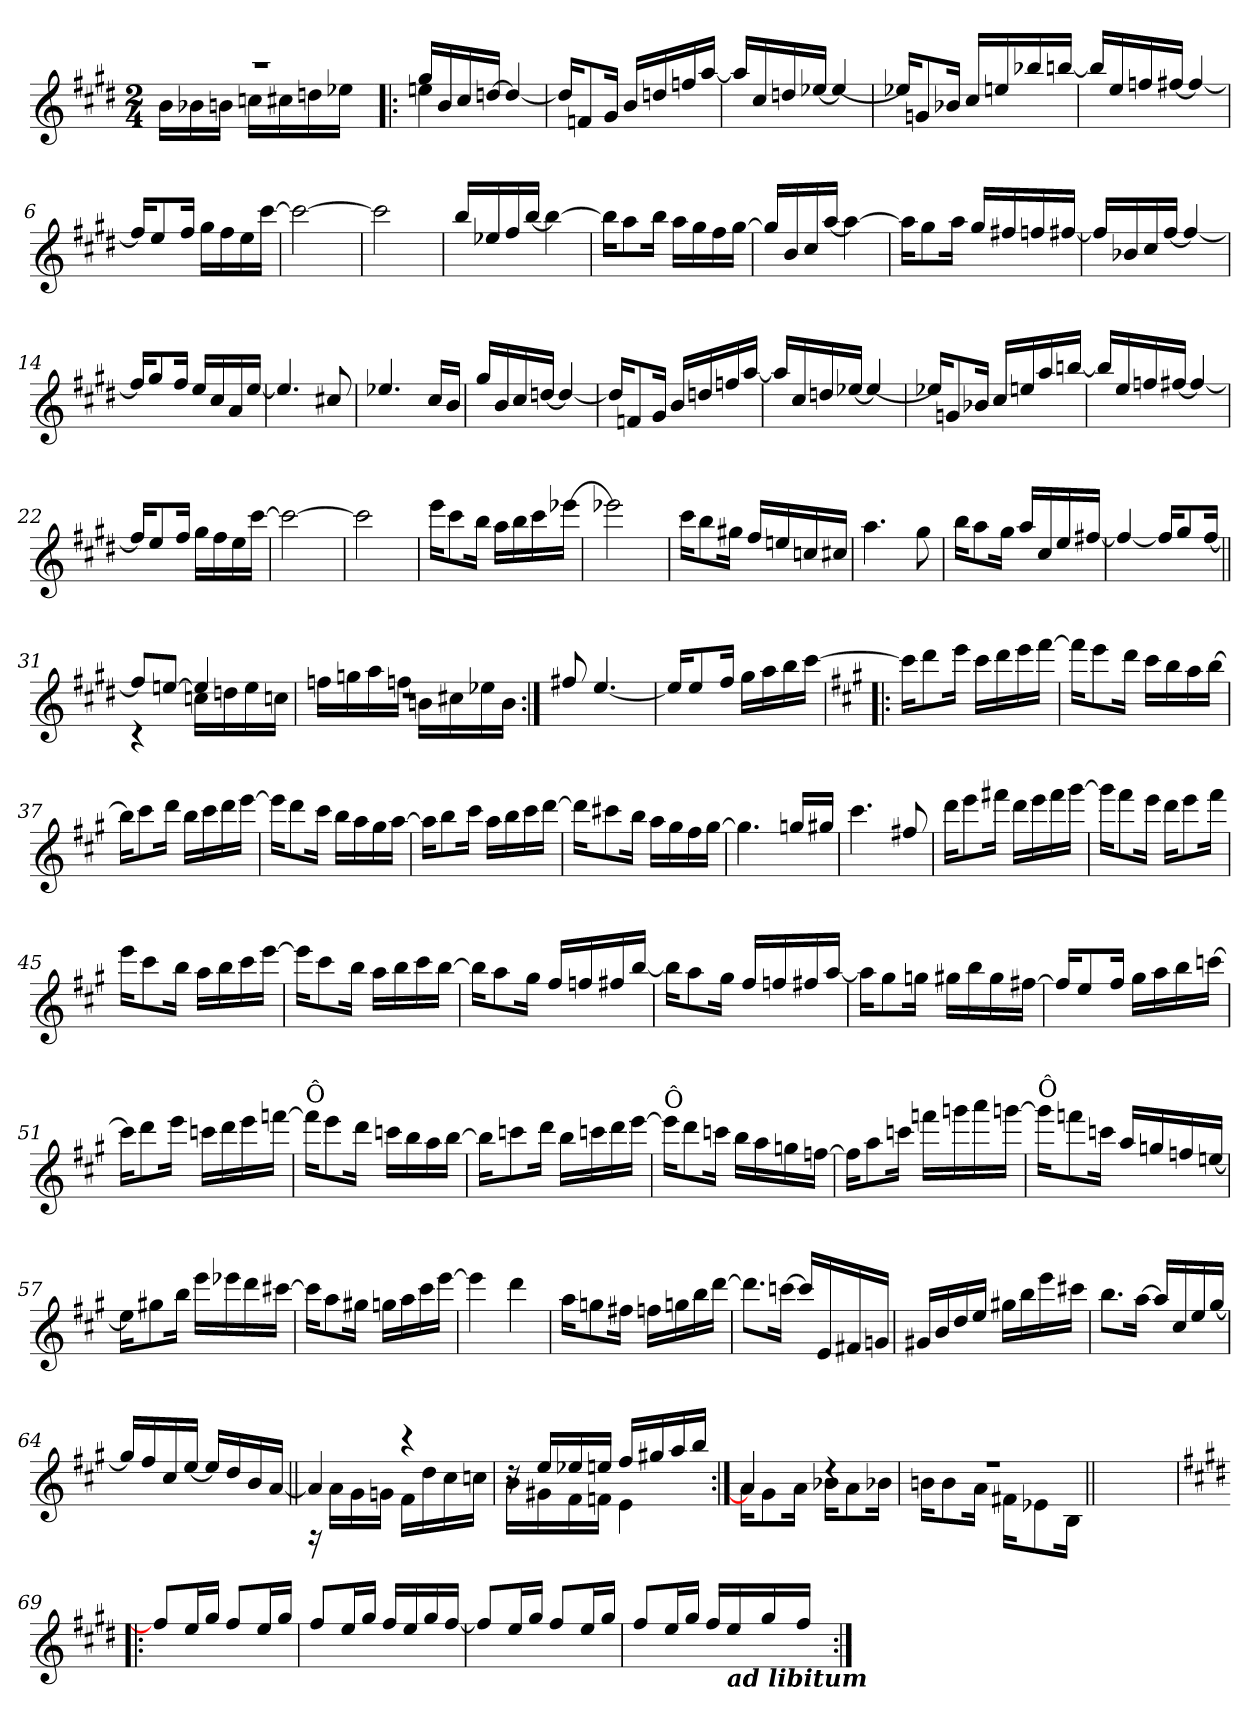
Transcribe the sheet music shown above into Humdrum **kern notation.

**kern
*part1
*staff1
*clefG2
*k[f#c#g#d#]
*E:
*M2/4
=
*^
2r	16b\LL
.	16b-X\
.	16bn\JJ
.	16ccn\LL
.	16cc#X\
.	16ddn\
.	16ee-X\JJ
.	16ryy
=1!|:	=1!|:
16gg#/LL	4een\
16b/	.
16cc#/	.
[>16ddn/JJ	.
4dd/_	4ryy
*v	*v
=2
16ddn/KL]
8fn/
16g#/Jk
16b/LL
16ddn/
16ffn/
[16aa/JJ
=3
16aa/LL]
16cc#/
16ddn/
[16ee-X/JJ
4ee-/_
=4
16ee-X/KL]
8gn/
16b-X/Jk
16cc#/LL
16een/
16bb-X/
[16bbn/JJ
!!LO:LB:g=z
=5
16bb/LL]
16ee/
16ffn/
[16ff#X/JJ
4ff#/_
=6
16ff#/KL]
8ee/
16ff#/Jk
16gg#\LL
16ff#\
16ee\
[16ccc#\JJ
=7
2ccc#\_
=8
2ccc#\]
=9
16bb/LL
16ee-X/
16ff#/
[16bb/JJ
4bb\_
=10
16bb\KL]
8aa\
16bb\Jk
16aa\LL
16gg#\
16ff#\
[16gg#\JJ
!!LO:LB:g=z
=11
16gg#/LL]
16b/
16cc#/
[16aa/JJ
4aa\_
=12
16aa\KL]
8gg#\
16aa\Jk
16gg#/LL
16ff#X/
16ffn/
[16ff#X/JJ
=13
16ff#/LL]
16b-X/
16cc#/
[16ff#/JJ
4ff#/_
=14
16ff#/KL]
8gg#/
16ff#/Jk
16ee/LL
16cc#/
16a/
[16ee/JJ
=15
4.ee/]
8cc#X/
!!LO:LB:g=z
=16
4.ee-X/
16cc#/LL
16b/JJ
=17
16gg#/LL
16b/
16cc#/
[16ddn/JJ
4dd/_
=18
16ddn/KL]
8fn/
16g#/Jk
16b/LL
16ddn/
16ffn/
[16aa/JJ
=19
16aa/LL]
16cc#/
16ddn/
[16ee-X/JJ
4ee-/_
=20
16ee-X/KL]
8gn/
16b-X/Jk
16cc#/LL
16een/
16aa/
[16bbn/JJ
!!LO:LB:g=z
=21
16bb/LL]
16ee/
16ffn/
[16ff#X/JJ
4ff#/_
=22
16ff#/KL]
8ee/
16ff#/Jk
16gg#\LL
16ff#\
16ee\
[16ccc#\JJ
=23
2ccc#\_
=24
2ccc#\]
=25
16eee\KL
8ccc#\
16bb\Jk
16aa\LL
16bb\
16ccc#\
[16eee-X\JJ
!!LO:LB:g=z
=26
2eee-X\]
=27
16ccc#\KL
8bb\
16gg#X\Jk
16ff#/LL
16een/
16ccn/
16cc#X/JJ
=28
4.aa\
8gg#\
=29
16bb\KL
8aa\
16gg#\Jk
16aa/LL
16cc#/
16ee/
[16ff#X/JJ
=30
4ff#/_
16ff#/KL]
8gg#/
[16ff#/Jk
!!LO:LB:g=z
=31||
*^
8ff#/L]	4rc
[>8een/J	.
4ee/]	16ccn\LL
.	16ddn\
.	16ee\
.	16ccn\JJ
=32	=32
2rdd	16ffn\LL
.	16ggn\
.	16aa\
.	16ffn\JJ
.	16bn\LL
.	16cc#X\
.	16ee-X\
.	16b\JJ
*v	*v
=33:|!
8ff#X/
[4.ee/
=34
16ee/KL]
8ee/
16ff#/Jk
16gg#\LL
16aa\
16bb\
[16ccc#\JJ
!!LO:LB:g=z
=35!|:
*k[f#c#g#]
*A:
16ccc#\KL]
8ddd\
16eee\Jk
16ccc#\LL
16ddd\
16eee\
[16fff#\JJ
=36
16fff#\KL]
8eee\
16ddd\Jk
16ccc#\LL
16bb\
16aa\
[16bb\JJ
=37
16bb\KL]
8ccc#\
16ddd\Jk
16bb\LL
16ccc#\
16ddd\
[16eee\JJ
=38
16eee\KL]
8ddd\
16ccc#\Jk
16bb\LL
16aa\
16gg#\
[16aa\JJ
=39
16aa\KL]
8bb\
16ccc#\Jk
16aa\LL
16bb\
16ccc#\
[16ddd\JJ
!!LO:LB:g=z
=40
16ddd\KL]
8ccc#X\
16bb\Jk
16aa\LL
16gg#\
16ff#\
[16gg#\JJ
=41
4.gg#\]
16ggn/LL
16gg#X/JJ
=42
4.ccc#\
8ff#X/
=43
16ddd\KL
8eee\
16fff#X\Jk
16ddd\LL
16eee\
16fff#\
[16ggg#\JJ
=44
16ggg#\KL]
8fff#\
16eee\Jk
16ddd\KL
8eee\
16fff#\Jk
!!LO:PB:g=z
=45
16eee\KL
8ccc#\
16bb\Jk
16aa\LL
16bb\
16ccc#\
[16eee\JJ
=46
16eee\KL]
8ccc#\
16bb\Jk
16aa\LL
16bb\
16ccc#\
[16bb\JJ
=47
16bb\KL]
8aa\
16gg#\Jk
16ff#/LL
16ffn/
16ff#X/
[16bb/JJ
=48
16bb\KL]
8aa\
16gg#\Jk
16ff#/LL
16ffn/
16ff#X/
[16aa/JJ
!!LO:LB:g=z
=49
16aa\KL]
8gg#\
16ggn\Jk
16gg#X\LL
16bb\
16gg#\
[16ff#X\JJ
=50
16ff#/KL]
8ee/
16ff#/Jk
16gg#\LL
16aa\
16bb\
[16cccn\JJ
=51
16cccn\KL]
8ddd\
16eee\Jk
16cccn\LL
16ddd\
16eee\
[16fffn\JJ
=52
!LO:TX:a:t=Ô
16fff\KL]
8eee\
16ddd\Jk
16cccn\LL
16bb\
16aa\
[16bb\JJ
!!LO:LB:g=z
=53
16bb\KL]
8cccn\
16ddd\Jk
16bb\LL
16cccn\
16ddd\
[16eee\JJ
=54
!LO:TX:a:t=Ô
16eee\KL]
8ddd\
16cccn\Jk
16bb\LL
16aa\
16ggn\
[16ffn\JJ
=55
16ffn\KL]
8aa\
16cccn\Jk
16fffn\LL
16gggn\
16aaa\
[16gggn\JJ
=56
!LO:TX:a:t=Ô
16ggg\KL]
8fffn\
16cccn\Jk
16aa/LL
16ggn/
16ffn/
[16een/JJ
!!LO:LB:g=z
=57
16ee\KL]
8gg#X\
16bb\Jk
16eee\LL
16eee-X\
16ddd\
[16ccc#X\JJ
=58
16ccc#\KL]
8aa\
16gg#X\Jk
16ggn\LL
16aa\
16ccc#\
[16eee\JJ
=59
4eee\]
4ddd\
=60
16aa\KL
8ggn\
16ff#X\Jk
16ffn\LL
16ggn\
16bb\
[16ddd\JJ
!!LO:LB:g=z
=61
8.ddd\L]
[16cccn\Jk
16ccc/LL]
16e/
16f#X/
16gn/JJ
=62
16g#X/LL
16b/
16dd/
16ee/JJ
16gg#X\LL
16bb\
16eee\
16ccc#X\JJ
=63
8.bb\L
[16aa\Jk
16aa/LL]
16cc#/
16ee/
[16gg#/JJ
=64
16gg#/LL]
16ff#/
16cc#/
[16ee/JJ
16ee/LL]
16dd/
16b/
[16a/JJ
!!LO:LB:g=z
=65||
*^
4a/]	16rF
.	16a\LL
.	16g#\
.	16gn\JJ
4r	16f#\LL
.	16dd\
.	16cc#\
.	16ccn\JJ
=66	=66
16rcc	16b\LL
16ee/LL	16g#X\
16ee-X/	16f#\
16een/JJ	16fn\JJ
16ff#/LL	4e\
16gg#X/	.
16aa/	.
16bb/JJ	.
=67:|!	=67:|!
4a/]	16a\KL
.	8g#\
.	16a\Jk
4rdd	16b-X\KL
.	8a\
.	16b-X\Jk
=68	=68
2r	16bn\KL
.	8b\
.	16a\Jk
.	16f#X\KL
.	8e-X\
.	16B\Jk
*v	*v
=68X681||
2ryy
!!LO:LB:g=z
=69!|:
*k[f#c#g#d#]
*E:
8ff#/L]
16ee/L
16gg#/JJ
8ff#/L
16ee/L
16gg#/JJ
=70
8ff#/L
16ee/L
16gg#/JJ
16ff#/LL
16ee/
16gg#/
[16ff#/JJ
=71
8ff#/L]
16ee/L
16gg#/JJ
8ff#/L
16ee/L
16gg#/JJ
=72
8ff#/L
16ee/L
16gg#/JJ
16ff#/LL
!LO:TX:b:Bi:t=ad libitum
16ee/
16gg#/
16ff#/JJ
=:|!
*-
